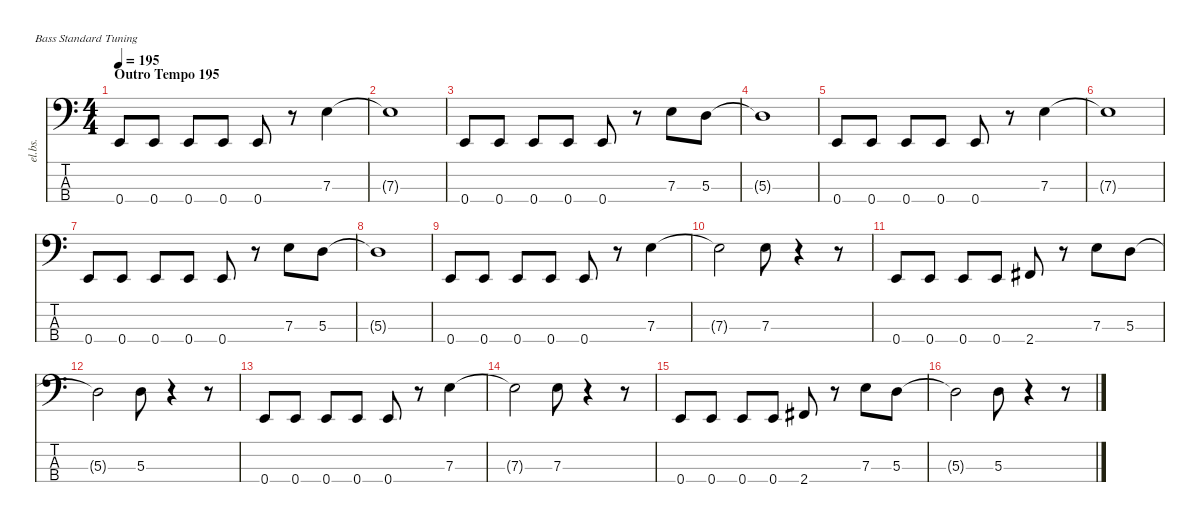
\defaultSystemsLayout 4
\hideDynamics
\bracketExtendMode nobrackets
\otherSystemsTrackNameOrientation horizontal
\track ("Cliff Burton (Bass)" "el.bs.") {instrument electricbasspick}
\staff {score tabs}
\tuning (G2 D2 A1 E1)
\ts (4 4)
\section ("" "Outro Tempo 195")
\tempo 195
\clef f4
\ks c
0.4.8{dy f beam Up} 0.4.8{beam Up} 0.4.8{beam Up} 0.4.8{beam Up} 0.4.8{beam Up} r.8{beam Up} 7.3.4{beam Down} |
7.3{t}.1{beam Down} |
0.4.8{beam Up} 0.4.8{beam Up} 0.4.8{beam Up} 0.4.8{beam Up} 0.4.8{beam Up} r.8{beam Up} 7.3.8{beam Down} 5.3.8{beam Down} |
5.3{t}.1{beam Down} |
0.4.8{beam Up} 0.4.8{beam Up} 0.4.8{beam Up} 0.4.8{beam Up} 0.4.8{beam Up} r.8{beam Up} 7.3.4{beam Down} |
7.3{t}.1{beam Down} |
0.4.8{beam Up} 0.4.8{beam Up} 0.4.8{beam Up} 0.4.8{beam Up} 0.4.8{beam Up} r.8{beam Up} 7.3.8{beam Down} 5.3.8{beam Down} |
5.3{t}.1{beam Down} |
0.4.8{beam Up} 0.4.8{beam Up} 0.4.8{beam Up} 0.4.8{beam Up} 0.4.8{beam Up} r.8{beam Up} 7.3.4{beam Down} |
7.3{t}.2{beam Down} 7.3.8{beam Down} r.4{beam Down} r.8{beam Down} |
0.4.8{beam Up} 0.4.8{beam Up} 0.4.8{beam Up} 0.4.8{beam Up} 2.4{acc #}.8{beam Up} r.8{beam Up} 7.3.8{beam Down} 5.3.8{beam Down} |
5.3{t}.2{beam Down} 5.3.8{beam Down} r.4{beam Down} r.8{beam Down} |
0.4.8{beam Up} 0.4.8{beam Up} 0.4.8{beam Up} 0.4.8{beam Up} 0.4.8{beam Up} r.8{beam Up} 7.3.4{beam Down} |
7.3{t}.2{beam Down} 7.3.8{beam Down} r.4{beam Down} r.8{beam Down} |
0.4.8{beam Up} 0.4.8{beam Up} 0.4.8{beam Up} 0.4.8{beam Up} 2.4{acc #}.8{beam Up} r.8{beam Up} 7.3.8{beam Down} 5.3.8{beam Down} |
5.3{t}.2{beam Down} 5.3.8{beam Down} r.4{beam Down} r.8{beam Down}
